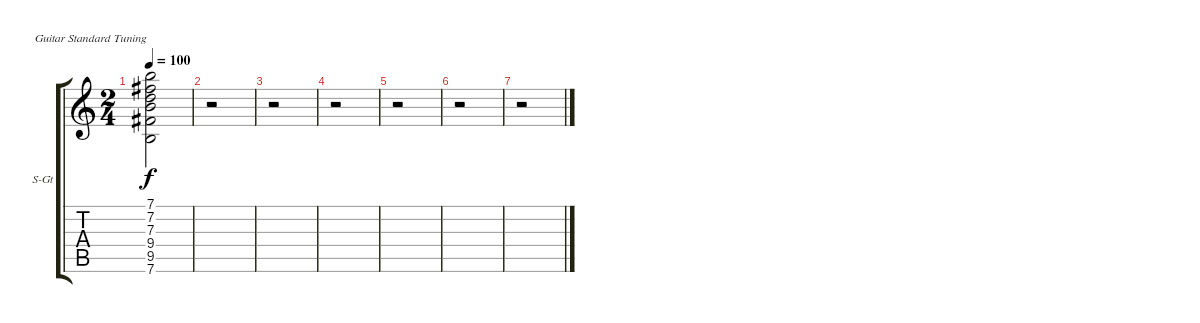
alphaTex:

\bracketExtendMode groupsimilarinstruments
\firstSystemTrackNameOrientation horizontal
\otherSystemsTrackNameOrientation horizontal
\track ("Äîðîæêà 3" "S-Gt") {instrument acousticguitarsteel}
\staff {score tabs}
\tuning (E4 B3 G3 D3 A2 E2)
\ts (2 4)
\tempo 100
\clef g2
\ks c
(7.1{t} 7.2{t} 7.3{t} 9.4{t} 9.5{t} 7.6{t}).2{dy f} |
r.2 |
r.2 |
r.2 |
r.2 |
r.2 |
r.2
